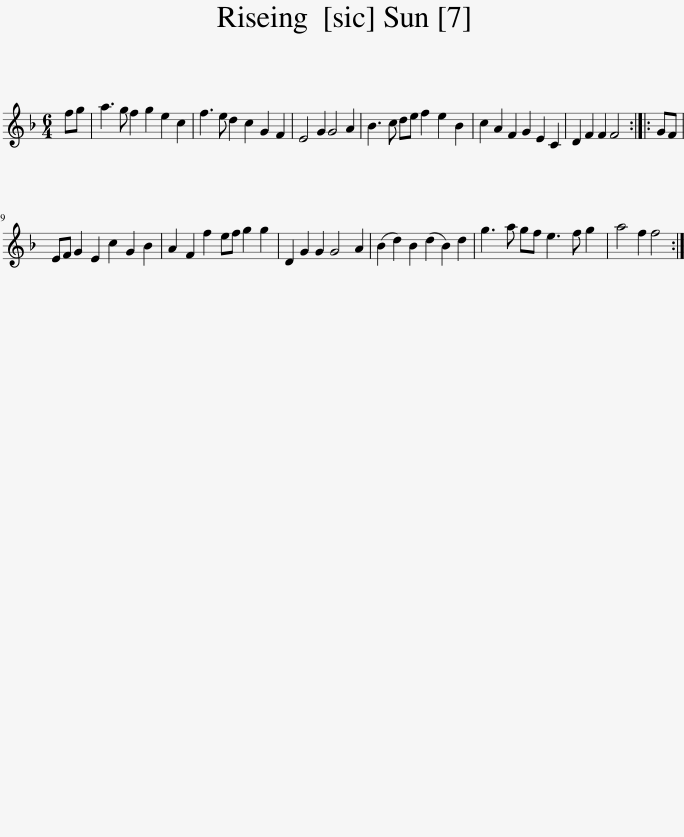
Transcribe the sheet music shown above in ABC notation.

X:1
L:1/8
M:6/4
I:linebreak $
K:F
V:1 treble
V:1
 fg | a3 g f2 g2 e2 c2 | f3 e d2 c2 G2 F2 | E4 G2 G4 A2 | B3 c de f2 e2 B2 | %5
 c2 A2 F2 G2 E2 C2 | D2 F2 F2 F4 :: GF |$ EF G2 E2 c2 G2 B2 | A2 F2 f2 ef g2 g2 | %10
 D2 G2 G2 G4 A2 | (B2 d2) B2 (d2 B2) d2 | g3 a gf e3 f g2 | a4 f2 f4 :| %14
